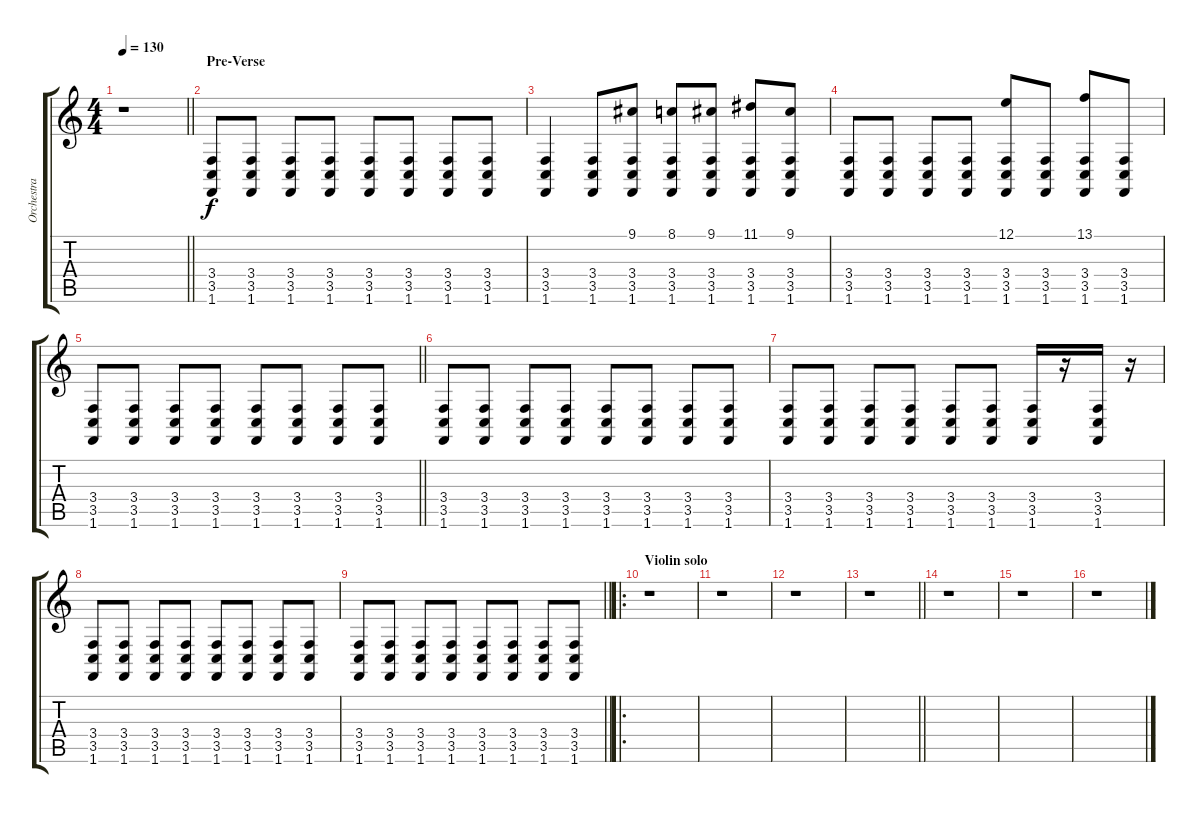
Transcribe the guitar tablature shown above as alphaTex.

\track ("Orchestra bass" "Orchestra ") {instrument stringensemble1}
\staff {score tabs}
\tuning (E4 B3 G3 D3 A2 E2) {hide}
\ts (4 4)
\tempo 130
\clef g2
\barLineRight lightlight
\ks c
r.1{dy f} |
\section ("" "Pre-Verse")
(3.4 3.5 1.6).8 (3.4 3.5 1.6).8 (3.4 3.5 1.6).8 (3.4 3.5 1.6).8 (3.4 3.5 1.6).8 (3.4 3.5 1.6).8 (3.4 3.5 1.6).8 (3.4 3.5 1.6).8 |
(3.4 3.5 1.6).4 (3.4 3.5 1.6).8 (9.1 3.4 3.5 1.6).8 (8.1 3.4 3.5 1.6).8 (9.1 3.4 3.5 1.6).8 (11.1 3.4 3.5 1.6).8 (9.1 3.4 3.5 1.6).8 |
(3.4 3.5 1.6).8 (3.4 3.5 1.6).8 (3.4 3.5 1.6).8 (3.4 3.5 1.6).8 (12.1 3.4 3.5 1.6).8 (3.4 3.5 1.6).8 (13.1 3.4 3.5 1.6).8 (3.4 3.5 1.6).8 |
\barLineRight lightlight
(3.4 3.5 1.6).8 (3.4 3.5 1.6).8 (3.4 3.5 1.6).8 (3.4 3.5 1.6).8 (3.4 3.5 1.6).8 (3.4 3.5 1.6).8 (3.4 3.5 1.6).8 (3.4 3.5 1.6).8 |
(3.4 3.5 1.6).8 (3.4 3.5 1.6).8 (3.4 3.5 1.6).8 (3.4 3.5 1.6).8 (3.4 3.5 1.6).8 (3.4 3.5 1.6).8 (3.4 3.5 1.6).8 (3.4 3.5 1.6).8 |
(3.4 3.5 1.6).8 (3.4 3.5 1.6).8 (3.4 3.5 1.6).8 (3.4 3.5 1.6).8 (3.4 3.5 1.6).8 (3.4 3.5 1.6).8 (3.4 3.5 1.6).16 r.16 (3.4 3.5 1.6).16 r.16 |
(3.4 3.5 1.6).8 (3.4 3.5 1.6).8 (3.4 3.5 1.6).8 (3.4 3.5 1.6).8 (3.4 3.5 1.6).8 (3.4 3.5 1.6).8 (3.4 3.5 1.6).8 (3.4 3.5 1.6).8 |
\barLineRight lightlight
(3.4 3.5 1.6).8 (3.4 3.5 1.6).8 (3.4 3.5 1.6).8 (3.4 3.5 1.6).8 (3.4 3.5 1.6).8 (3.4 3.5 1.6).8 (3.4 3.5 1.6).8 (3.4 3.5 1.6).8 |
\ro
\section ("" "Violin solo")
r.1 |
r.1 |
r.1 |
\barLineRight lightlight
r.1 |
r.1 |
r.1 |
r.1
